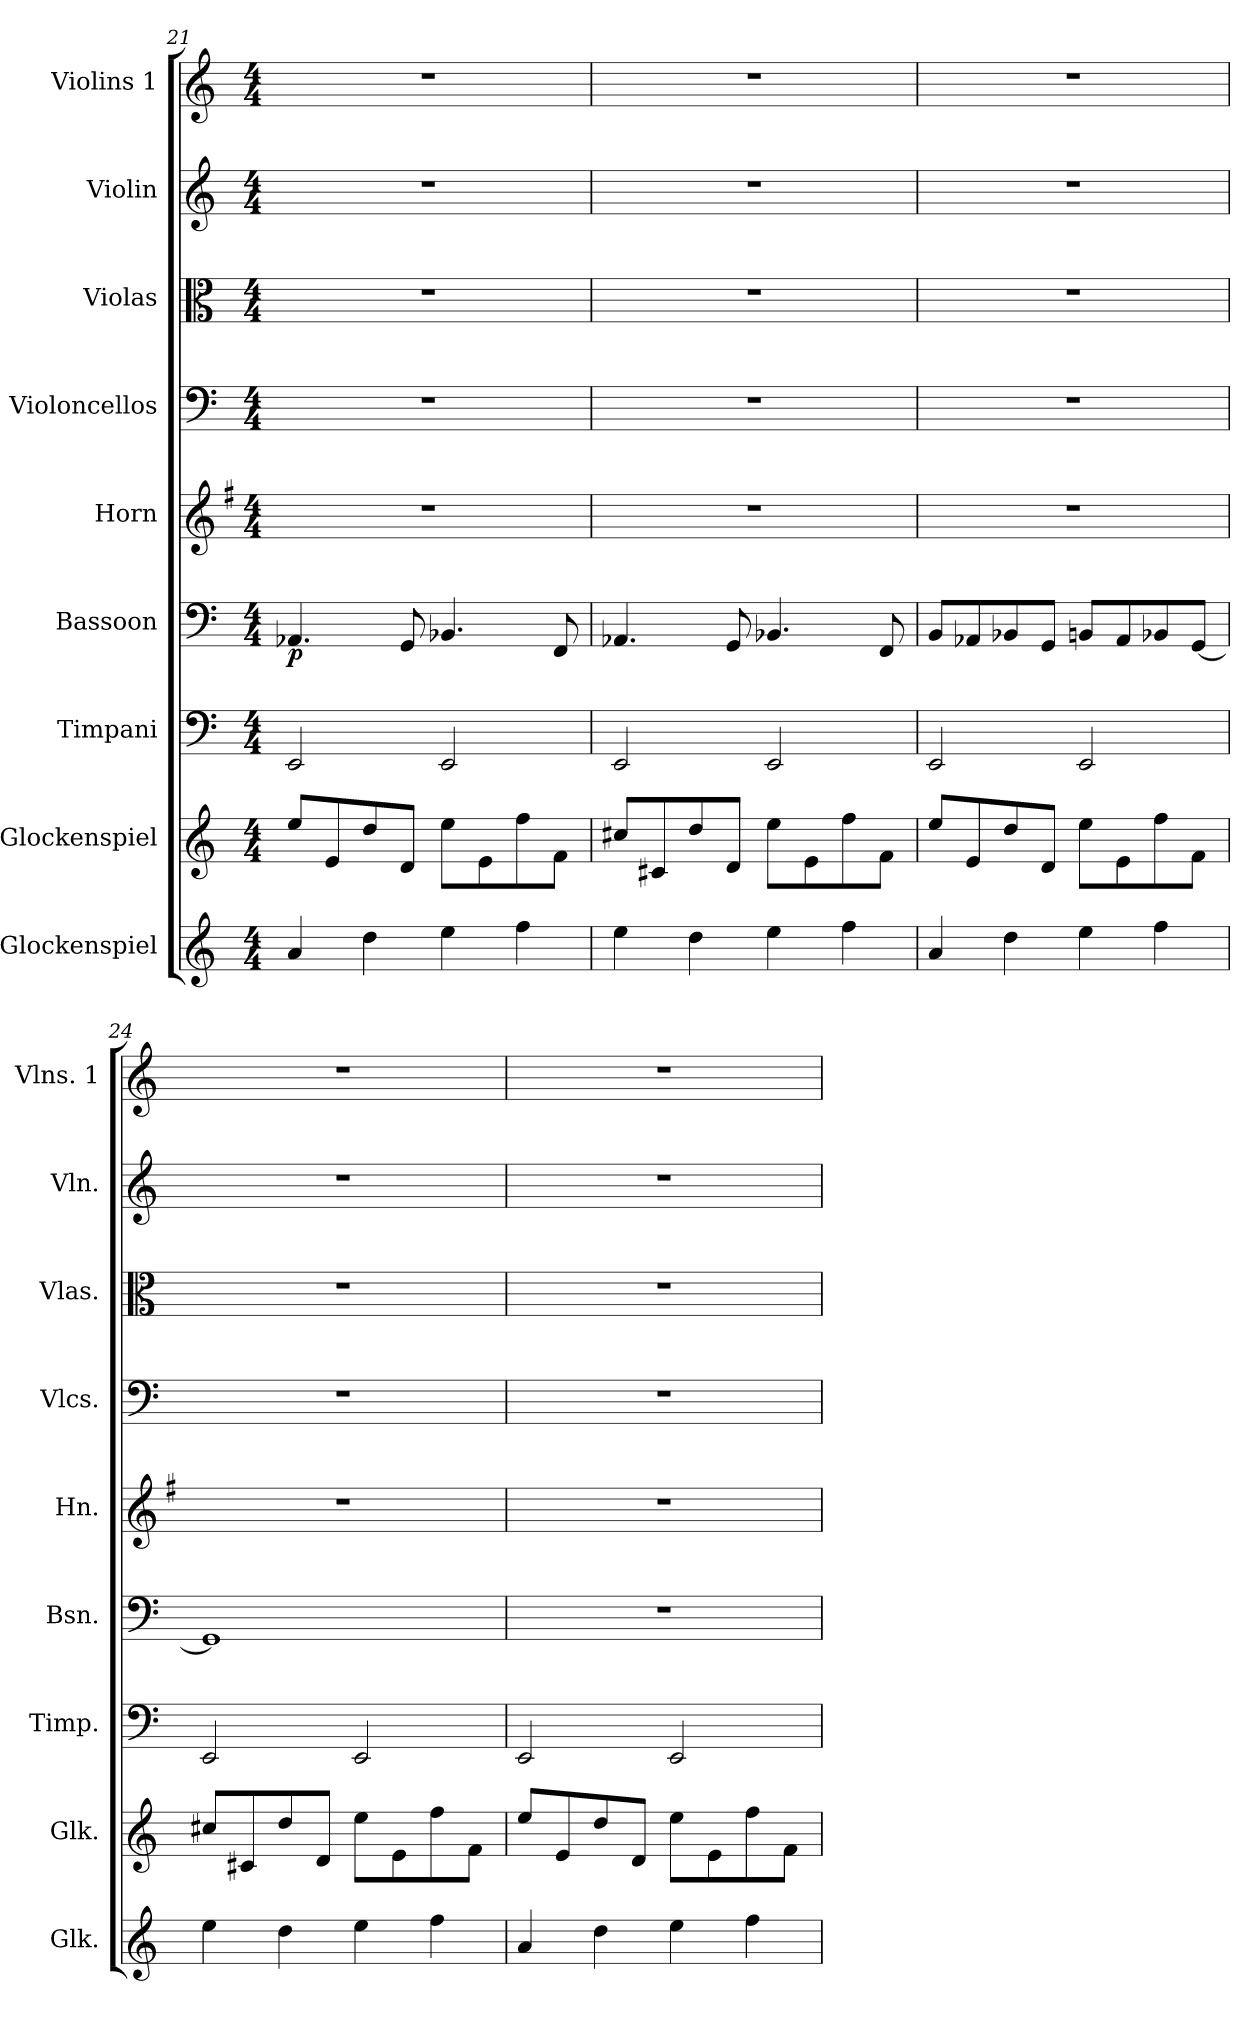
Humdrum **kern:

**kern	**kern	**kern	**kern	**dynam	**kern	**kern	**kern	**kern	**kern
*part9	*part8	*part7	*part6	*part6	*part5	*part4	*part3	*part2	*part1
*staff9	*staff8	*staff7	*staff6	*staff6	*staff5	*staff4	*staff3	*staff2	*staff1
*I"Glockenspiel	*I"Glockenspiel	*I"Timpani	*I"Bassoon	*	*I"Horn	*I"Violoncellos	*I"Violas	*I"Violin	*I"Violins 1
*I'Glk.	*I'Glk.	*I'Timp.	*I'Bsn.	*	*I'Hn.	*I'Vlcs.	*I'Vlas.	*I'Vln.	*I'Vlns. 1
!!LO:PB:g=z
*clefG2	*clefG2	*clefF4	*clefF4	*	*clefG2	*clefF4	*clefC3	*clefG2	*clefG2
*ITrd-14c-24	*ITrd-14c-24	*	*	*	*ITrd4c7	*	*	*	*
*k[]	*k[]	*k[]	*k[]	*	*k[]	*k[]	*k[]	*k[]	*k[]
*M4/4	*M4/4	*M4/4	*M4/4	*	*M4/4	*M4/4	*M4/4	*M4/4	*M4/4
=21	=21	=21	=21	=21	=21	=21	=21	=21	=21
!	!	!	!	!LO:DY:b	!	!	!	!	!
4aaa/	8eeee/L	2EE/	4.AA-X/	p	1r	1r	1r	1r	1r
.	8eee/	.	.	.	.	.	.	.	.
4dddd\	8dddd/	.	.	.	.	.	.	.	.
.	8ddd/J	.	8GG/	.	.	.	.	.	.
4eeee\	8eeee\L	2EE/	4.BB-X/	.	.	.	.	.	.
.	8eee\	.	.	.	.	.	.	.	.
4ffff\	8ffff\	.	.	.	.	.	.	.	.
.	8fff\J	.	8FF/	.	.	.	.	.	.
=22	=22	=22	=22	=22	=22	=22	=22	=22	=22
4eeee\	8cccc#X/L	2EE/	4.AA-X/	.	1r	1r	1r	1r	1r
.	8ccc#X/	.	.	.	.	.	.	.	.
4dddd\	8dddd/	.	.	.	.	.	.	.	.
.	8ddd/J	.	8GG/	.	.	.	.	.	.
4eeee\	8eeee\L	2EE/	4.BB-X/	.	.	.	.	.	.
.	8eee\	.	.	.	.	.	.	.	.
4ffff\	8ffff\	.	.	.	.	.	.	.	.
.	8fff\J	.	8FF/	.	.	.	.	.	.
=23	=23	=23	=23	=23	=23	=23	=23	=23	=23
4aaa/	8eeee/L	2EE/	8BB/L	.	1r	1r	1r	1r	1r
.	8eee/	.	8AA-X/	.	.	.	.	.	.
4dddd\	8dddd/	.	8BB-X/	.	.	.	.	.	.
.	8ddd/J	.	8GG/J	.	.	.	.	.	.
4eeee\	8eeee\L	2EE/	8BBn/L	.	.	.	.	.	.
.	8eee\	.	8AA-/	.	.	.	.	.	.
4ffff\	8ffff\	.	8BB-X/	.	.	.	.	.	.
.	8fff\J	.	[8GG/J	.	.	.	.	.	.
=24	=24	=24	=24	=24	=24	=24	=24	=24	=24
4eeee\	8cccc#X/L	2EE/	1GG]	.	1r	1r	1r	1r	1r
.	8ccc#X/	.	.	.	.	.	.	.	.
4dddd\	8dddd/	.	.	.	.	.	.	.	.
.	8ddd/J	.	.	.	.	.	.	.	.
4eeee\	8eeee\L	2EE/	.	.	.	.	.	.	.
.	8eee\	.	.	.	.	.	.	.	.
4ffff\	8ffff\	.	.	.	.	.	.	.	.
.	8fff\J	.	.	.	.	.	.	.	.
!!LO:PB:g=z
=25	=25	=25	=25	=25	=25	=25	=25	=25	=25
4aaa/	8eeee/L	2EE/	1r	.	1r	1r	1r	1r	1r
.	8eee/	.	.	.	.	.	.	.	.
4dddd\	8dddd/	.	.	.	.	.	.	.	.
.	8ddd/J	.	.	.	.	.	.	.	.
4eeee\	8eeee\L	2EE/	.	.	.	.	.	.	.
.	8eee\	.	.	.	.	.	.	.	.
4ffff\	8ffff\	.	.	.	.	.	.	.	.
.	8fff\J	.	.	.	.	.	.	.	.
=	=	=	=	=	=	=	=	=	=
*-	*-	*-	*-	*-	*-	*-	*-	*-	*-
